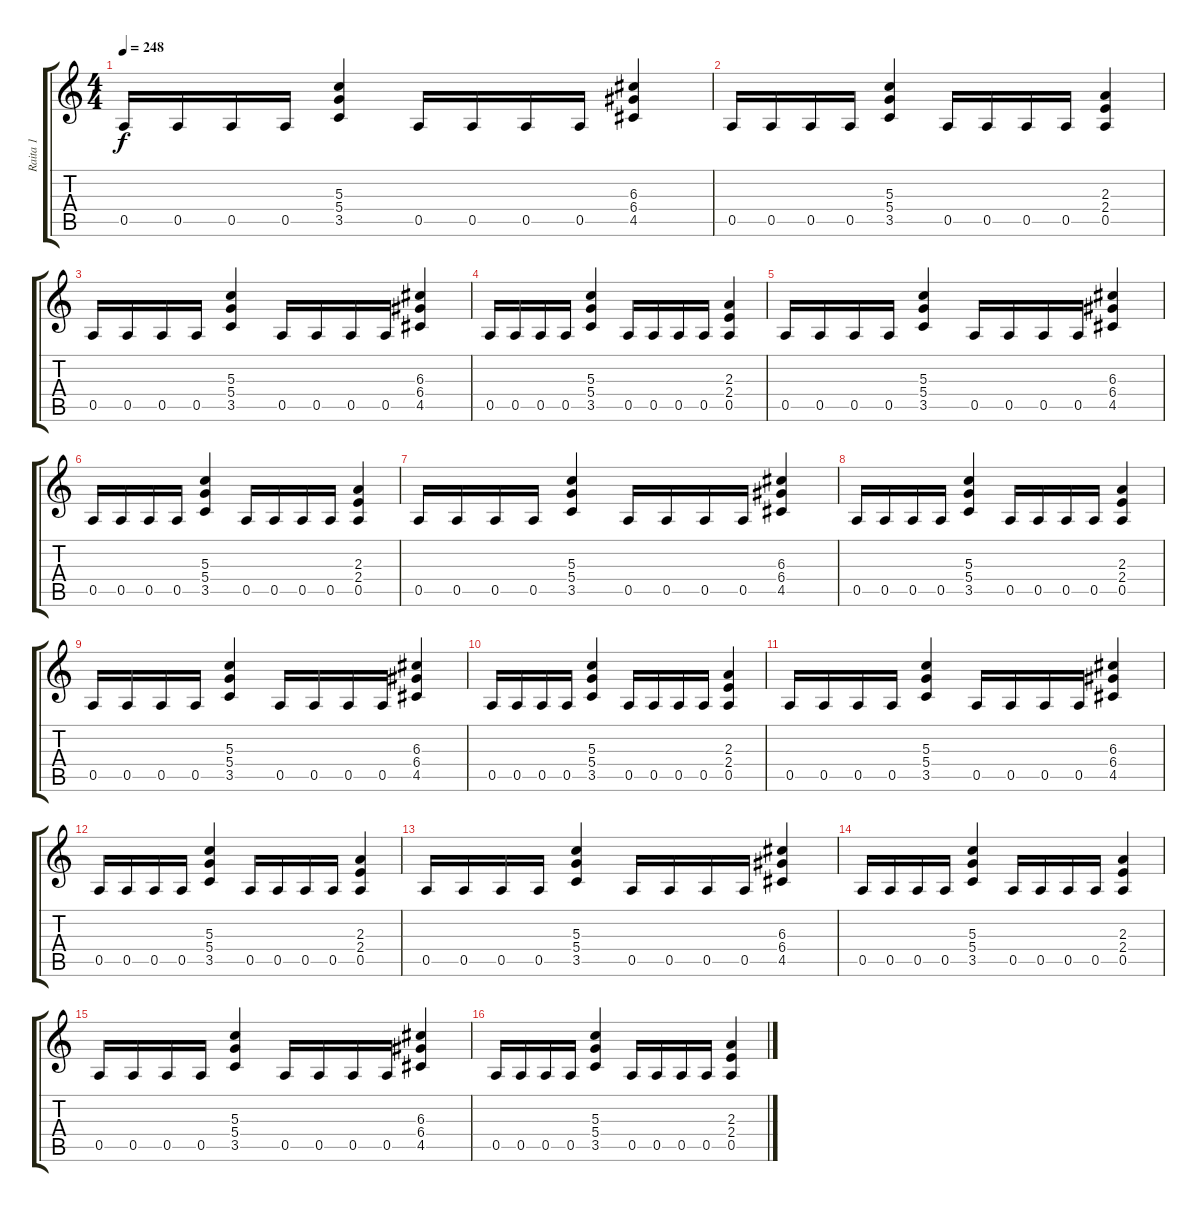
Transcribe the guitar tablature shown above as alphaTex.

\track ("Raita 1" "Raita 1") {instrument distortionguitar}
\staff {score tabs}
\tuning (E4 B3 G3 D3 A2 E2) {hide}
\ts (4 4)
\tempo 248
\clef g2
\ks c
0.5.16{dy f instrument distortionguitar} 0.5.16 0.5.16 0.5.16 (5.3 5.4 3.5).4 0.5.16 0.5.16 0.5.16 0.5.16 (6.3 6.4 4.5).4 |
0.5.16 0.5.16 0.5.16 0.5.16 (5.3 5.4 3.5).4 0.5.16 0.5.16 0.5.16 0.5.16 (2.3 2.4 0.5).4 |
0.5.16 0.5.16 0.5.16 0.5.16 (5.3 5.4 3.5).4 0.5.16 0.5.16 0.5.16 0.5.16 (6.3 6.4 4.5).4 |
0.5.16 0.5.16 0.5.16 0.5.16 (5.3 5.4 3.5).4 0.5.16 0.5.16 0.5.16 0.5.16 (2.3 2.4 0.5).4 |
0.5.16 0.5.16 0.5.16 0.5.16 (5.3 5.4 3.5).4 0.5.16 0.5.16 0.5.16 0.5.16 (6.3 6.4 4.5).4 |
0.5.16 0.5.16 0.5.16 0.5.16 (5.3 5.4 3.5).4 0.5.16 0.5.16 0.5.16 0.5.16 (2.3 2.4 0.5).4 |
0.5.16 0.5.16 0.5.16 0.5.16 (5.3 5.4 3.5).4 0.5.16 0.5.16 0.5.16 0.5.16 (6.3 6.4 4.5).4 |
0.5.16 0.5.16 0.5.16 0.5.16 (5.3 5.4 3.5).4 0.5.16 0.5.16 0.5.16 0.5.16 (2.3 2.4 0.5).4 |
0.5.16 0.5.16 0.5.16 0.5.16 (5.3 5.4 3.5).4 0.5.16 0.5.16 0.5.16 0.5.16 (6.3 6.4 4.5).4 |
0.5.16 0.5.16 0.5.16 0.5.16 (5.3 5.4 3.5).4 0.5.16 0.5.16 0.5.16 0.5.16 (2.3 2.4 0.5).4 |
0.5.16 0.5.16 0.5.16 0.5.16 (5.3 5.4 3.5).4 0.5.16 0.5.16 0.5.16 0.5.16 (6.3 6.4 4.5).4 |
0.5.16 0.5.16 0.5.16 0.5.16 (5.3 5.4 3.5).4 0.5.16 0.5.16 0.5.16 0.5.16 (2.3 2.4 0.5).4 |
0.5.16 0.5.16 0.5.16 0.5.16 (5.3 5.4 3.5).4 0.5.16 0.5.16 0.5.16 0.5.16 (6.3 6.4 4.5).4 |
0.5.16 0.5.16 0.5.16 0.5.16 (5.3 5.4 3.5).4 0.5.16 0.5.16 0.5.16 0.5.16 (2.3 2.4 0.5).4 |
0.5.16 0.5.16 0.5.16 0.5.16 (5.3 5.4 3.5).4 0.5.16 0.5.16 0.5.16 0.5.16 (6.3 6.4 4.5).4 |
0.5.16 0.5.16 0.5.16 0.5.16 (5.3 5.4 3.5).4 0.5.16 0.5.16 0.5.16 0.5.16 (2.3 2.4 0.5).4
